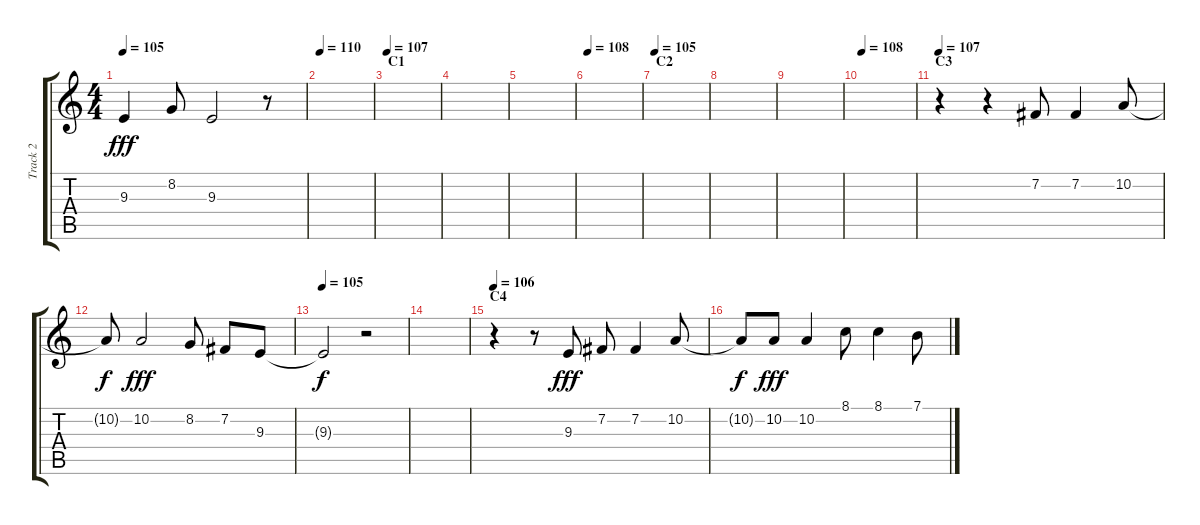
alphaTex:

\track ("Track 2" "Track 2") {instrument lead2sawtooth}
\staff {score tabs}
\tuning (E4 B3 G3 D3 A2 E2) {hide}
\ts (4 4)
\tempo 105
\clef g2
\ks c
9.3.4{dy fff} 8.2.8 9.3.2 r.8 |
\tempo 110
|
\section ("" "C1")
\tempo 107
|
|
|
\tempo 108
|
\section ("" "C2")
\tempo 105
|
|
|
\tempo 108
|
\section ("" "C3")
\tempo 107
r.4 r.4 7.2.8 7.2.4 10.2.8 |
10.2{t}.8{dy f} 10.2.2{dy fff} 8.2.8 7.2.8 9.3.8 |
\tempo 105
9.3{t}.2{dy f} r.2 |
|
\section ("" "C4")
\tempo 106
r.4 r.8 9.3.8{dy fff} 7.2.8 7.2.4 10.2.8 |
10.2{t}.8{dy f} 10.2.8{dy fff} 10.2.4 8.1.8 8.1.4 7.1.8
